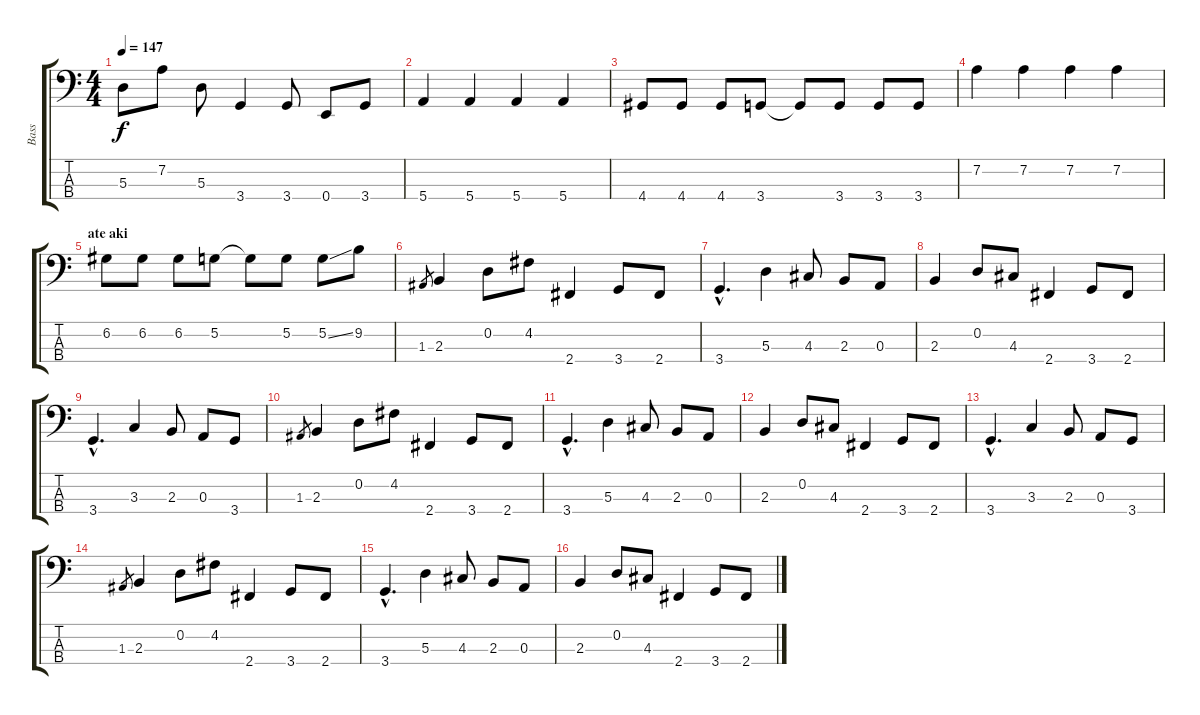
\track ("Bass" "Bass") {instrument electricbasspick}
\staff {score tabs}
\tuning (G2 D2 A1 E1) {hide}
\ts (4 4)
\tempo 147
\clef f4
\ks c
5.3.8{dy f} 7.2.8 5.3.8 3.4.4 3.4.8 0.4.8 3.4.8 |
5.4.4 5.4.4 5.4.4 5.4.4 |
4.4.8 4.4.8 4.4.8 3.4.8 3.4{t}.8 3.4.8 3.4.8 3.4.8 |
7.2.4 7.2.4 7.2.4 7.2.4 |
\section ("" "ate aki")
6.2.8 6.2.8 6.2.8 5.2.8 5.2{t}.8 5.2.8 5.2{ss}.8 9.2.8 |
1.3.8{gr} 2.3.4 0.2.8 4.2.8 2.4.4 3.4.8 2.4.8 |
3.4{hac}.4{d} 5.3.4 4.3.8 2.3.8 0.3.8 |
2.3.4 0.2.8 4.3.8 2.4.4 3.4.8 2.4.8 |
3.4{hac}.4{d} 3.3.4 2.3.8 0.3.8 3.4.8 |
1.3.8{gr} 2.3.4 0.2.8 4.2.8 2.4.4 3.4.8 2.4.8 |
3.4{hac}.4{d} 5.3.4 4.3.8 2.3.8 0.3.8 |
2.3.4 0.2.8 4.3.8 2.4.4 3.4.8 2.4.8 |
3.4{hac}.4{d} 3.3.4 2.3.8 0.3.8 3.4.8 |
1.3.8{gr} 2.3.4 0.2.8 4.2.8 2.4.4 3.4.8 2.4.8 |
3.4{hac}.4{d} 5.3.4 4.3.8 2.3.8 0.3.8 |
2.3.4 0.2.8 4.3.8 2.4.4 3.4.8 2.4.8
